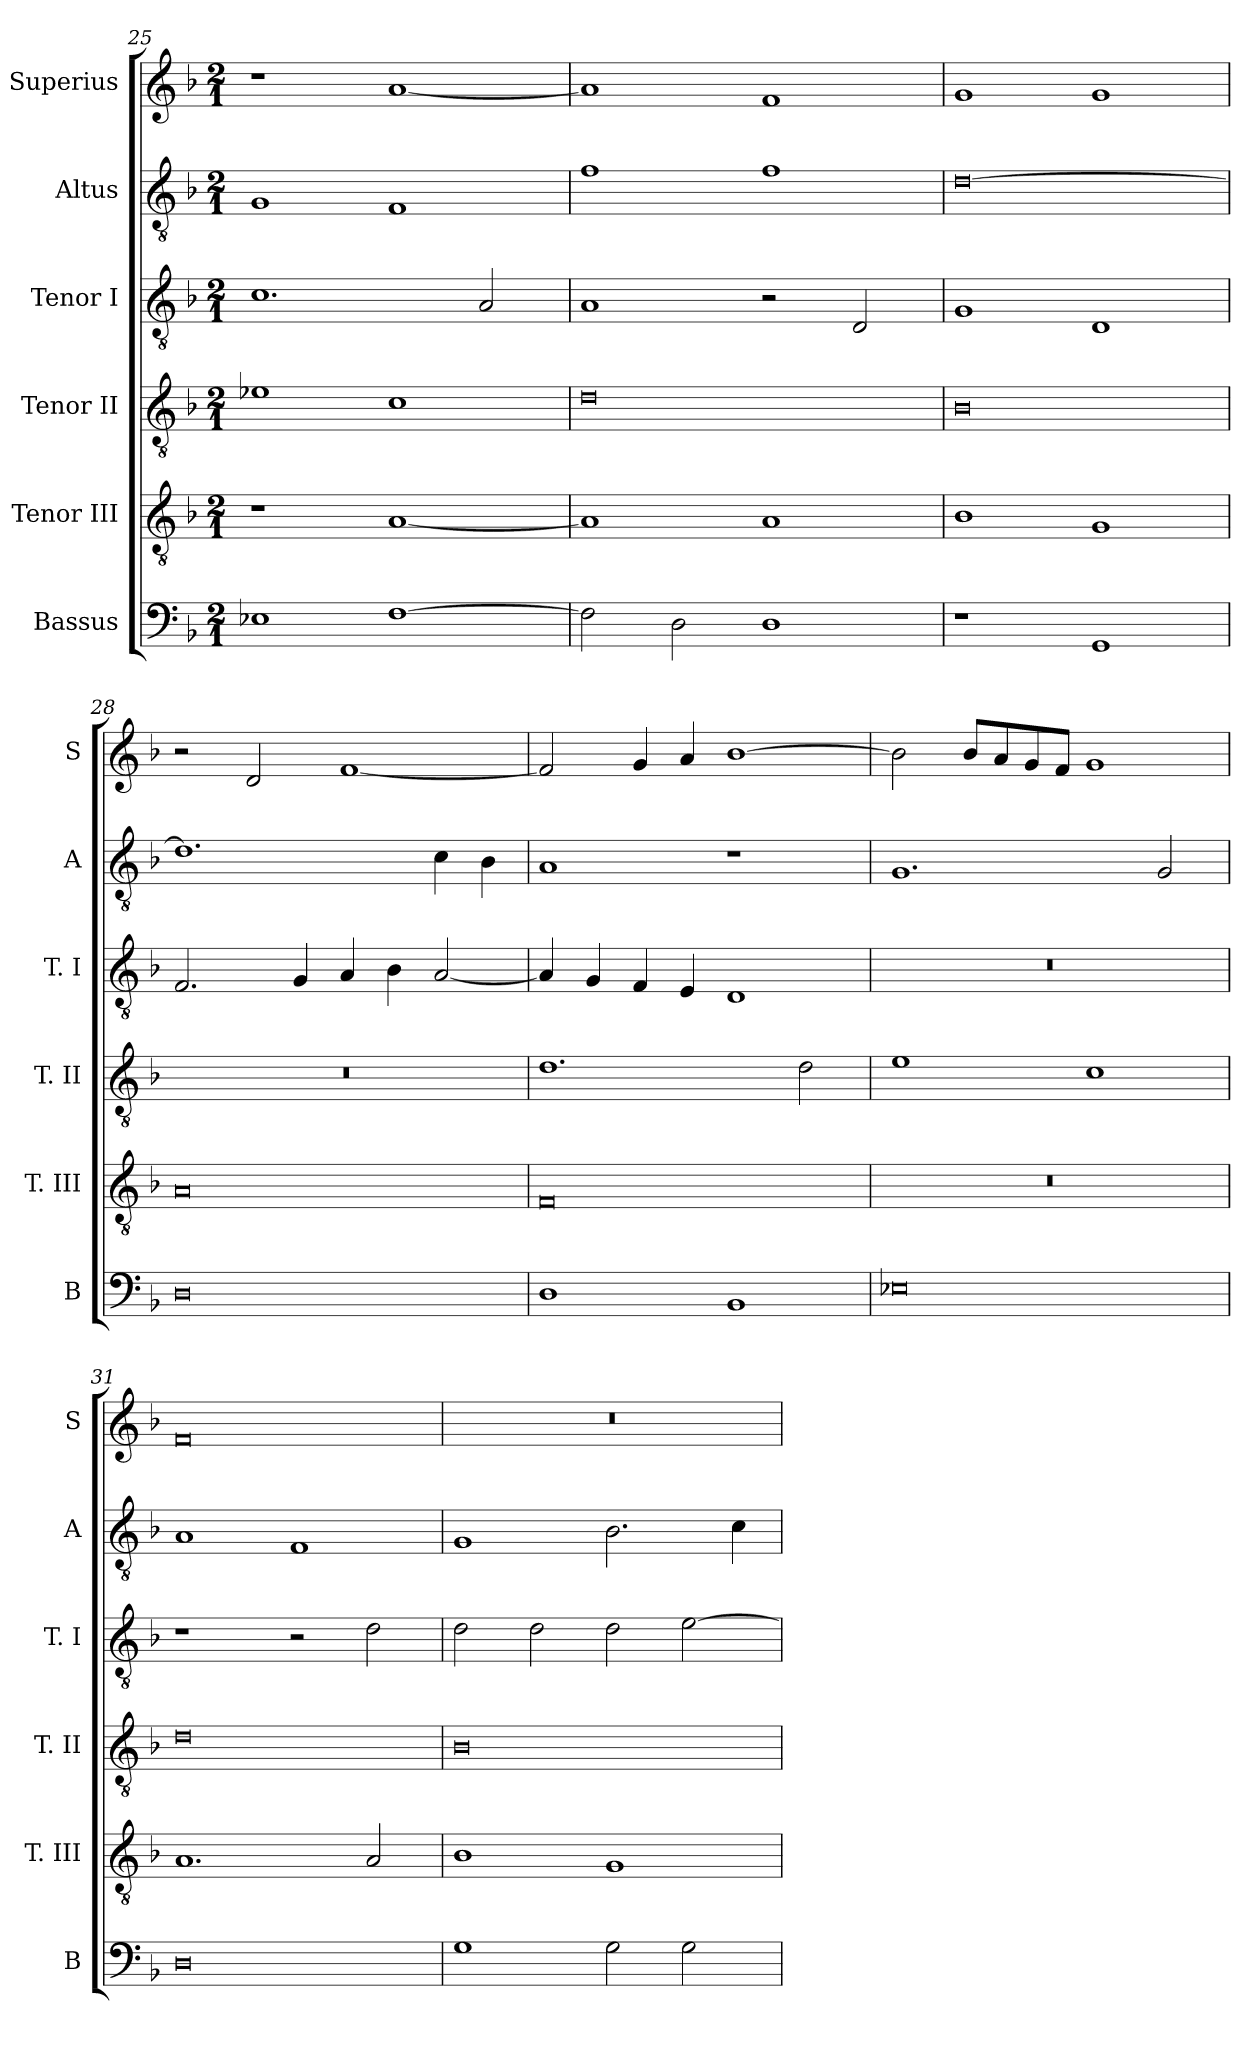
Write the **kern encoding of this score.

**kern	**kern	**kern	**kern	**kern	**kern
*part6	*part5	*part4	*part3	*part2	*part1
*staff6	*staff5	*staff4	*staff3	*staff2	*staff1
*I"Bassus	*I"Tenor III	*I"Tenor II	*I"Tenor I	*I"Altus	*I"Superius
*I'B	*I'T. III	*I'T. II	*I'T. I	*I'A	*I'S
*clefF4	*clefGv2	*clefGv2	*clefGv2	*clefGv2	*clefG2
*k[b-]	*k[b-]	*k[b-]	*k[b-]	*k[b-]	*k[b-]
*F:	*F:	*F:	*F:	*F:	*F:
*M2/1	*M2/1	*M2/1	*M2/1	*M2/1	*M2/1
=25	=25	=25	=25	=25	=25
1E-X	1r	1e-X	1.c	1G	1r
[1F	[1A	1c	.	1F	[1a
.	.	.	2A	.	.
=26	=26	=26	=26	=26	=26
2F]	1A]	0d	1A	1f	1a]
2D	.	.	.	.	.
1D	1A	.	2r	1f	1f
.	.	.	2D	.	.
=27	=27	=27	=27	=27	=27
1r	1B-	0B-	1G	[0d	1g
1GG	1G	.	1D	.	1g
=28	=28	=28	=28	=28	=28
0D	0A	0r	2.F	1.d]	2r
.	.	.	.	.	2d
.	.	.	4G	.	.
.	.	.	4A	.	[1f
.	.	.	4B-	.	.
.	.	.	[2A	4c	.
.	.	.	.	4B-	.
=29	=29	=29	=29	=29	=29
1D	0F	1.d	4A]	1A	2f]
.	.	.	4G	.	.
.	.	.	4F	.	4g
.	.	.	4E	.	4a
1BB-	.	.	1D	1r	[1b-
.	.	2d	.	.	.
=30	=30	=30	=30	=30	=30
0E-X	0r	1e	0r	1.G	2b-]
.	.	.	.	.	8b-L
.	.	.	.	.	8a
.	.	.	.	.	8g
.	.	.	.	.	8fJ
.	.	1c	.	.	1g
.	.	.	.	2G	.
=31	=31	=31	=31	=31	=31
0D	1.A	0d	1r	1A	0f
.	.	.	2r	1F	.
.	2A	.	2d	.	.
=32	=32	=32	=32	=32	=32
1G	1B-	0B-	2d	1G	0r
.	.	.	2d	.	.
2G	1G	.	2d	2.B-	.
2G	.	.	[2e	.	.
.	.	.	.	4c	.
=	=	=	=	=	=
*-	*-	*-	*-	*-	*-
